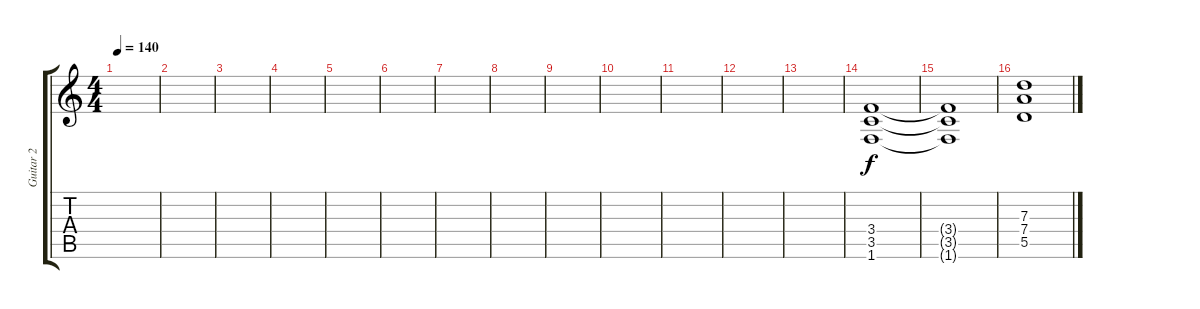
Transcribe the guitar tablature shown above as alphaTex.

\track ("Guitar 2" "Guitar 2") {instrument distortionguitar}
\staff {score tabs}
\tuning (E4 B3 G3 D3 A2 E2) {hide}
\ts (4 4)
\tempo 140
\clef g2
\ks c
|
|
|
|
|
|
|
|
|
|
|
|
|
(3.4 3.5 1.6).1 |
(3.4{t} 3.5{t} 1.6{t}).1 |
(7.3 7.4 5.5).1
